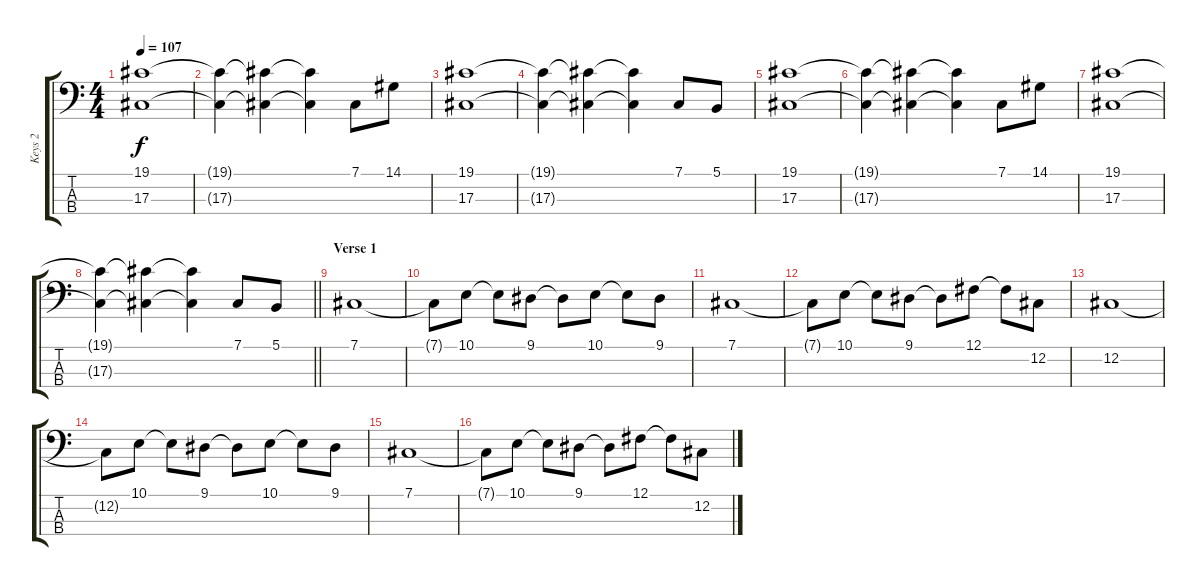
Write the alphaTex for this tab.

\track ("Keys 2" "Keys 2") {instrument rockorgan}
\staff {score tabs}
\tuning (Gb2 Db2 Ab1 Db1) {hide}
\ts (4 4)
\tempo 107
\clef f4
\ks c
(19.1 17.3).1{dy f} |
(19.1{t} 17.3{t}).4 (19.1{t} 17.3{t}).4 (19.1{t} 17.3{t}).4 7.1.8 14.1.8 |
(19.1 17.3).1 |
(19.1{t} 17.3{t}).4 (19.1{t} 17.3{t}).4 (19.1{t} 17.3{t}).4 7.1.8 5.1.8 |
(19.1 17.3).1 |
(19.1{t} 17.3{t}).4 (19.1{t} 17.3{t}).4 (19.1{t} 17.3{t}).4 7.1.8 14.1.8 |
(19.1 17.3).1 |
\barLineRight lightlight
(19.1{t} 17.3{t}).4 (19.1{t} 17.3{t}).4 (19.1{t} 17.3{t}).4 7.1.8 5.1.8 |
\section ("" "Verse 1")
7.1.1 |
7.1{t}.8 10.1.8 10.1{t}.8 9.1.8 9.1{t}.8 10.1.8 10.1{t}.8 9.1.8 |
7.1.1 |
7.1{t}.8 10.1.8 10.1{t}.8 9.1.8 9.1{t}.8 12.1.8 12.1{t}.8 12.2.8 |
12.2.1 |
12.2{t}.8 10.1.8 10.1{t}.8 9.1.8 9.1{t}.8 10.1.8 10.1{t}.8 9.1.8 |
7.1.1 |
7.1{t}.8 10.1.8 10.1{t}.8 9.1.8 9.1{t}.8 12.1.8 12.1{t}.8 12.2.8
